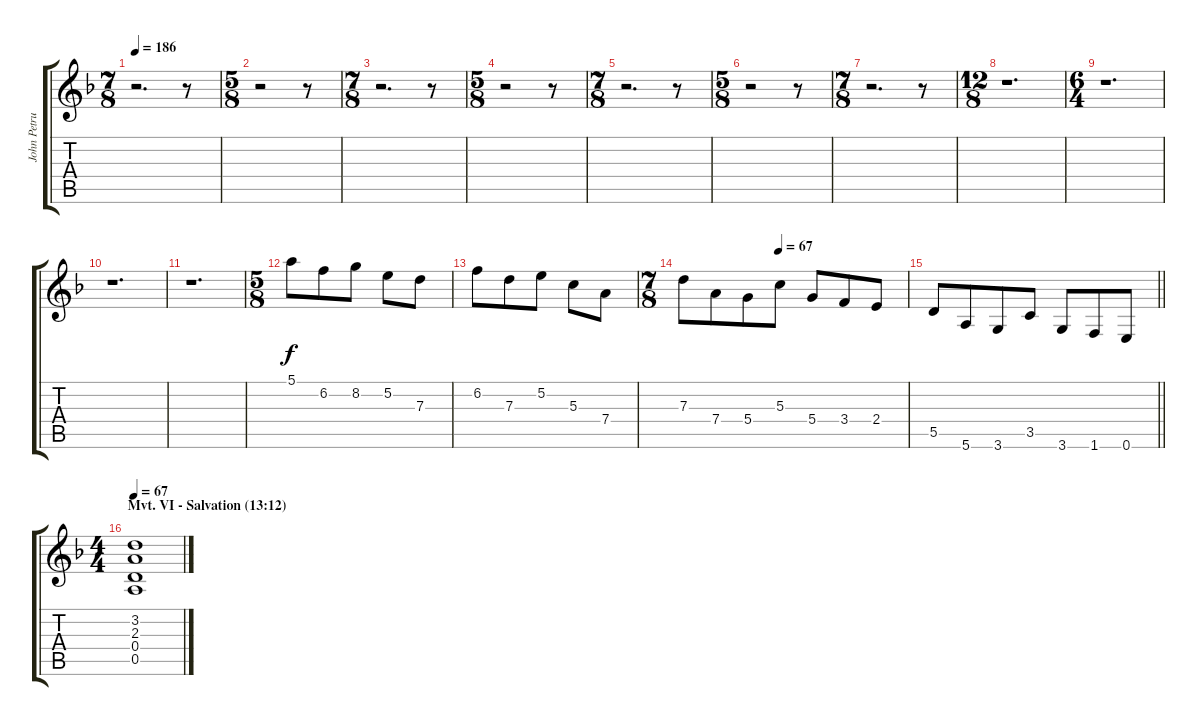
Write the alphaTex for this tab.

\track ("John Petrucci Gtr. 1" "John Petru") {instrument distortionguitar}
\staff {score tabs}
\tuning (E4 B3 G3 D3 A2 E2) {hide}
\ts (7 8)
\tempo 186
\clef g2
\ks dminor
r.2{d dy f} r.8 |
\ts (5 8)
r.2 r.8 |
\ts (7 8)
r.2{d} r.8 |
\ts (5 8)
r.2 r.8 |
\ts (7 8)
r.2{d} r.8 |
\ts (5 8)
r.2 r.8 |
\ts (7 8)
r.2{d} r.8 |
\ts (12 8)
r.1{d} |
\ts (6 4)
r.1{d} |
r.1{d} |
r.1{d} |
\ts (5 8)
5.1.8 6.2.8 8.2.8 5.2.8 7.3.8 |
6.2.8 7.3.8 5.2.8 5.3.8 7.4.8 |
\ts (7 8)
\tempo (67 0.42857142857142855)
7.3.8 7.4.8 5.4.8 5.3.8 5.4.8 3.4.8 2.4.8 |
\barLineRight lightlight
5.5.8 5.6.8 3.6.8 3.5.8 3.6.8 1.6.8 0.6.8 |
\ts (4 4)
\section ("" "Mvt. VI - Salvation (13:12)")
\tempo 67
(3.2 2.3 0.4 0.5).1
